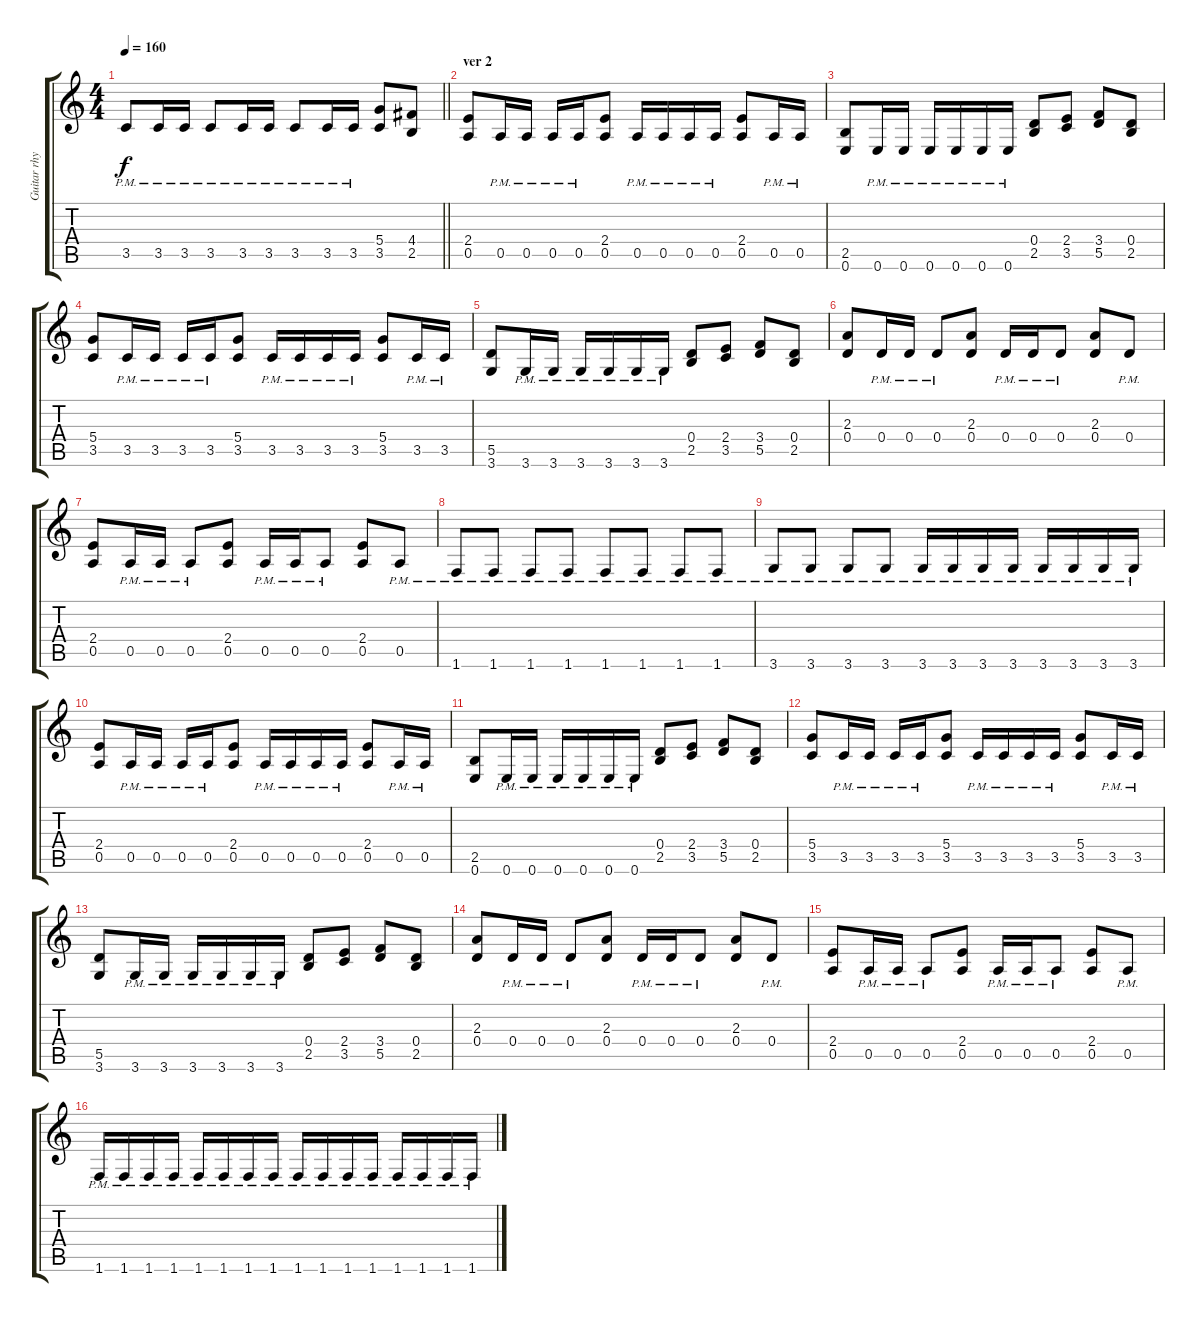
\track ("Guitar rhytm" "Guitar rhy") {instrument distortionguitar}
\staff {score tabs}
\tuning (E4 B3 G3 D3 A2 E2) {hide}
\ts (4 4)
\tempo 160
\clef g2
\barLineRight lightlight
\ks c
3.5{pm}.8{dy f} 3.5{pm}.16 3.5{pm}.16 3.5{pm}.8 3.5{pm}.16 3.5{pm}.16 3.5{pm}.8 3.5{pm}.16 3.5{pm}.16 (5.4 3.5).8 (4.4 2.5).8 |
\section ("" "ver 2")
(2.4 0.5).8 0.5{pm}.16 0.5{pm}.16 0.5{pm}.16 0.5{pm}.16 (2.4 0.5).8 0.5{pm}.16 0.5{pm}.16 0.5{pm}.16 0.5{pm}.16 (2.4 0.5).8 0.5{pm}.16 0.5{pm}.16 |
(2.5 0.6).8 0.6{pm}.16 0.6{pm}.16 0.6{pm}.16 0.6{pm}.16 0.6{pm}.16 0.6{pm}.16 (0.4 2.5).8 (2.4 3.5).8 (3.4 5.5).8 (0.4 2.5).8 |
(5.4 3.5).8 3.5{pm}.16 3.5{pm}.16 3.5{pm}.16 3.5{pm}.16 (5.4 3.5).8 3.5{pm}.16 3.5{pm}.16 3.5{pm}.16 3.5{pm}.16 (5.4 3.5).8 3.5{pm}.16 3.5{pm}.16 |
(5.5 3.6).8 3.6{pm}.16 3.6{pm}.16 3.6{pm}.16 3.6{pm}.16 3.6{pm}.16 3.6{pm}.16 (0.4 2.5).8 (2.4 3.5).8 (3.4 5.5).8 (0.4 2.5).8 |
(2.3 0.4).8 0.4{pm}.16 0.4{pm}.16 0.4{pm}.8 (2.3 0.4).8 0.4{pm}.16 0.4{pm}.16 0.4{pm}.8 (2.3 0.4).8 0.4{pm}.8 |
(2.4 0.5).8 0.5{pm}.16 0.5{pm}.16 0.5{pm}.8 (2.4 0.5).8 0.5{pm}.16 0.5{pm}.16 0.5{pm}.8 (2.4 0.5).8 0.5{pm}.8 |
1.6{pm}.8 1.6{pm}.8 1.6{pm}.8 1.6{pm}.8 1.6{pm}.8 1.6{pm}.8 1.6{pm}.8 1.6{pm}.8 |
3.6{pm}.8 3.6{pm}.8 3.6{pm}.8 3.6{pm}.8 3.6{pm}.16 3.6{pm}.16 3.6{pm}.16 3.6{pm}.16 3.6{pm}.16 3.6{pm}.16 3.6{pm}.16 3.6{pm}.16 |
(2.4 0.5).8 0.5{pm}.16 0.5{pm}.16 0.5{pm}.16 0.5{pm}.16 (2.4 0.5).8 0.5{pm}.16 0.5{pm}.16 0.5{pm}.16 0.5{pm}.16 (2.4 0.5).8 0.5{pm}.16 0.5{pm}.16 |
(2.5 0.6).8 0.6{pm}.16 0.6{pm}.16 0.6{pm}.16 0.6{pm}.16 0.6{pm}.16 0.6{pm}.16 (0.4 2.5).8 (2.4 3.5).8 (3.4 5.5).8 (0.4 2.5).8 |
(5.4 3.5).8 3.5{pm}.16 3.5{pm}.16 3.5{pm}.16 3.5{pm}.16 (5.4 3.5).8 3.5{pm}.16 3.5{pm}.16 3.5{pm}.16 3.5{pm}.16 (5.4 3.5).8 3.5{pm}.16 3.5{pm}.16 |
(5.5 3.6).8 3.6{pm}.16 3.6{pm}.16 3.6{pm}.16 3.6{pm}.16 3.6{pm}.16 3.6{pm}.16 (0.4 2.5).8 (2.4 3.5).8 (3.4 5.5).8 (0.4 2.5).8 |
(2.3 0.4).8 0.4{pm}.16 0.4{pm}.16 0.4{pm}.8 (2.3 0.4).8 0.4{pm}.16 0.4{pm}.16 0.4{pm}.8 (2.3 0.4).8 0.4{pm}.8 |
(2.4 0.5).8 0.5{pm}.16 0.5{pm}.16 0.5{pm}.8 (2.4 0.5).8 0.5{pm}.16 0.5{pm}.16 0.5{pm}.8 (2.4 0.5).8 0.5{pm}.8 |
1.6{pm}.16 1.6{pm}.16 1.6{pm}.16 1.6{pm}.16 1.6{pm}.16 1.6{pm}.16 1.6{pm}.16 1.6{pm}.16 1.6{pm}.16 1.6{pm}.16 1.6{pm}.16 1.6{pm}.16 1.6{pm}.16 1.6{pm}.16 1.6{pm}.16 1.6{pm}.16
